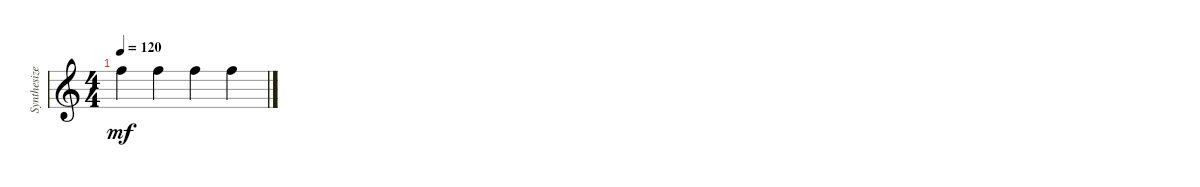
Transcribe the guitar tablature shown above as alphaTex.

\track ("Synthesizer (Staff 1)" "Synthesize") {instrument lead7fifths}
\staff {score}
\tuning (E4 B3 G3 D3 A2 E2 B1) {hide}
\ts (4 4)
\tempo 120
\clef g2
\ks c
13.1.4{dy mf instrument lead7fifths} 13.1.4 13.1.4 13.1.4
